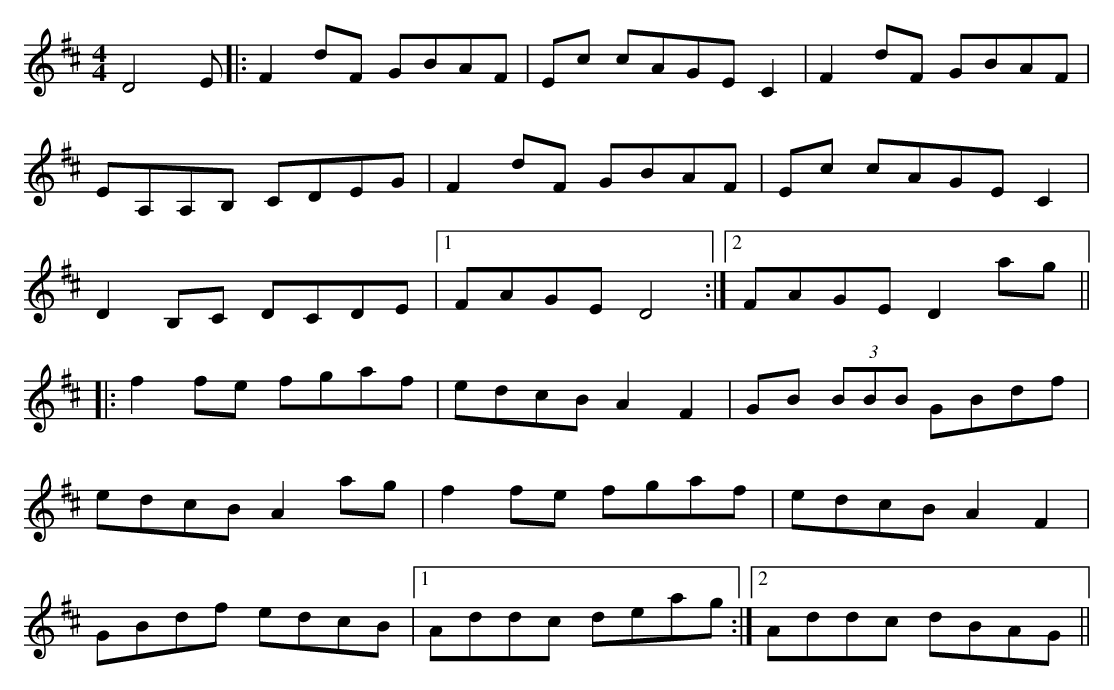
X:1
M:4/4
K:D
D4E|:F2dF GBAF|Ec cAGEC2|F2dF GBAF|
EA,A,B, CDEG|F2dF GBAF|Ec cAGEC2|
D2B,C DCDE|1 FAGED4:|2 FAGED2ag||
|:f2fe fgaf|edcB A2F2|GB (3BBB GBdf|
edcBA2ag|f2fe fgaf|edcB A2F2|
GBdf edcB|1 Addc deag:|2 Addc dBAG||
